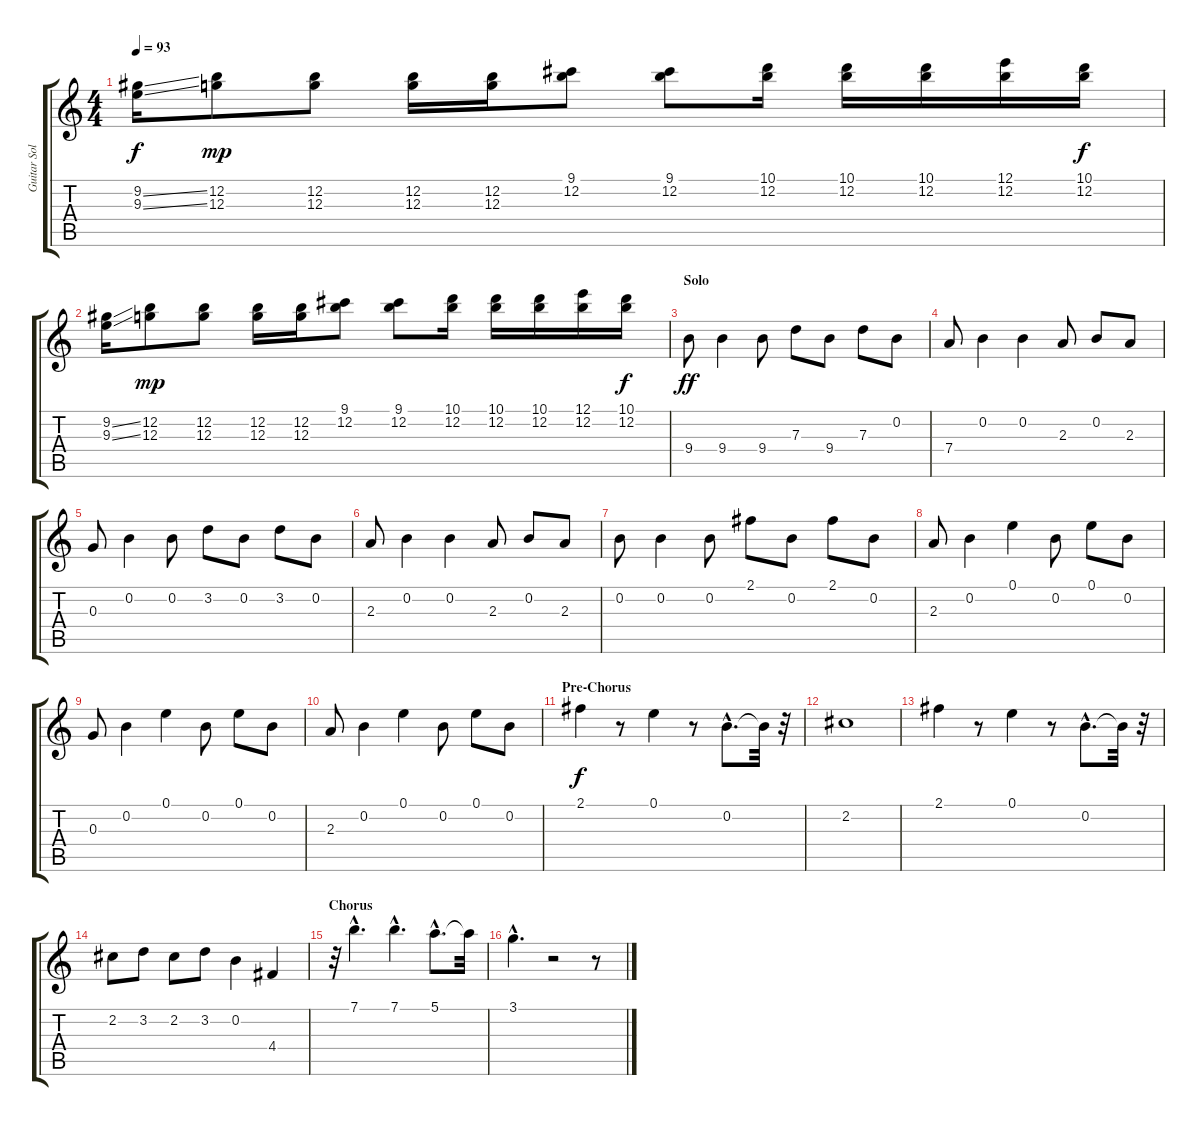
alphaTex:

\track ("Guitar Solo (Andrew)" "Guitar Sol") {instrument electricguitarclean}
\staff {score tabs}
\tuning (E4 B3 G3 D3 A2 E2) {hide}
\ts (4 4)
\tempo 93
\clef g2
\ks c
(9.2{ss} 9.3{ss}).16{dy f} (12.2 12.3).8{dy mp} (12.2 12.3).8 (12.2 12.3).16 (12.2 12.3).16 (9.1 12.2).8 (9.1 12.2).8 (10.1 12.2).16 (10.1 12.2).16 (10.1 12.2).16 (12.1 12.2).16 (10.1 12.2).16{dy f} |
(9.2{ss} 9.3{ss}).16 (12.2 12.3).8{dy mp} (12.2 12.3).8 (12.2 12.3).16 (12.2 12.3).16 (9.1 12.2).8 (9.1 12.2).8 (10.1 12.2).16 (10.1 12.2).16 (10.1 12.2).16 (12.1 12.2).16 (10.1 12.2).16{dy f} |
\section ("" "Solo")
9.4.8{dy ff} 9.4.4 9.4.8 7.3.8 9.4.8 7.3.8 0.2.8 |
7.4.8 0.2.4 0.2.4 2.3.8 0.2.8 2.3.8 |
0.3.8 0.2.4 0.2.8 3.2.8 0.2.8 3.2.8 0.2.8 |
2.3.8 0.2.4 0.2.4 2.3.8 0.2.8 2.3.8 |
0.2.8 0.2.4 0.2.8 2.1.8 0.2.8 2.1.8 0.2.8 |
2.3.8 0.2.4 0.1.4 0.2.8 0.1.8 0.2.8 |
0.3.8 0.2.4 0.1.4 0.2.8 0.1.8 0.2.8 |
2.3.8 0.2.4 0.1.4 0.2.8 0.1.8 0.2.8 |
\section ("" "Pre-Chorus")
2.1.4{dy f} r.8 0.1.4 r.8 0.2{hac}.8{d} 0.2{t}.32 r.32 |
2.2.1 |
2.1.4 r.8 0.1.4 r.8 0.2{hac}.8{d} 0.2{t}.32 r.32 |
2.2.8 3.2.8 2.2.8 3.2.8 0.2.4 4.4.4 |
\section ("" "Chorus")
r.32 7.1{hac}.4{d} 7.1{hac}.4{d} 5.1{hac}.8{d} 5.1{t}.32 |
3.1{hac}.4{d} r.2 r.8
